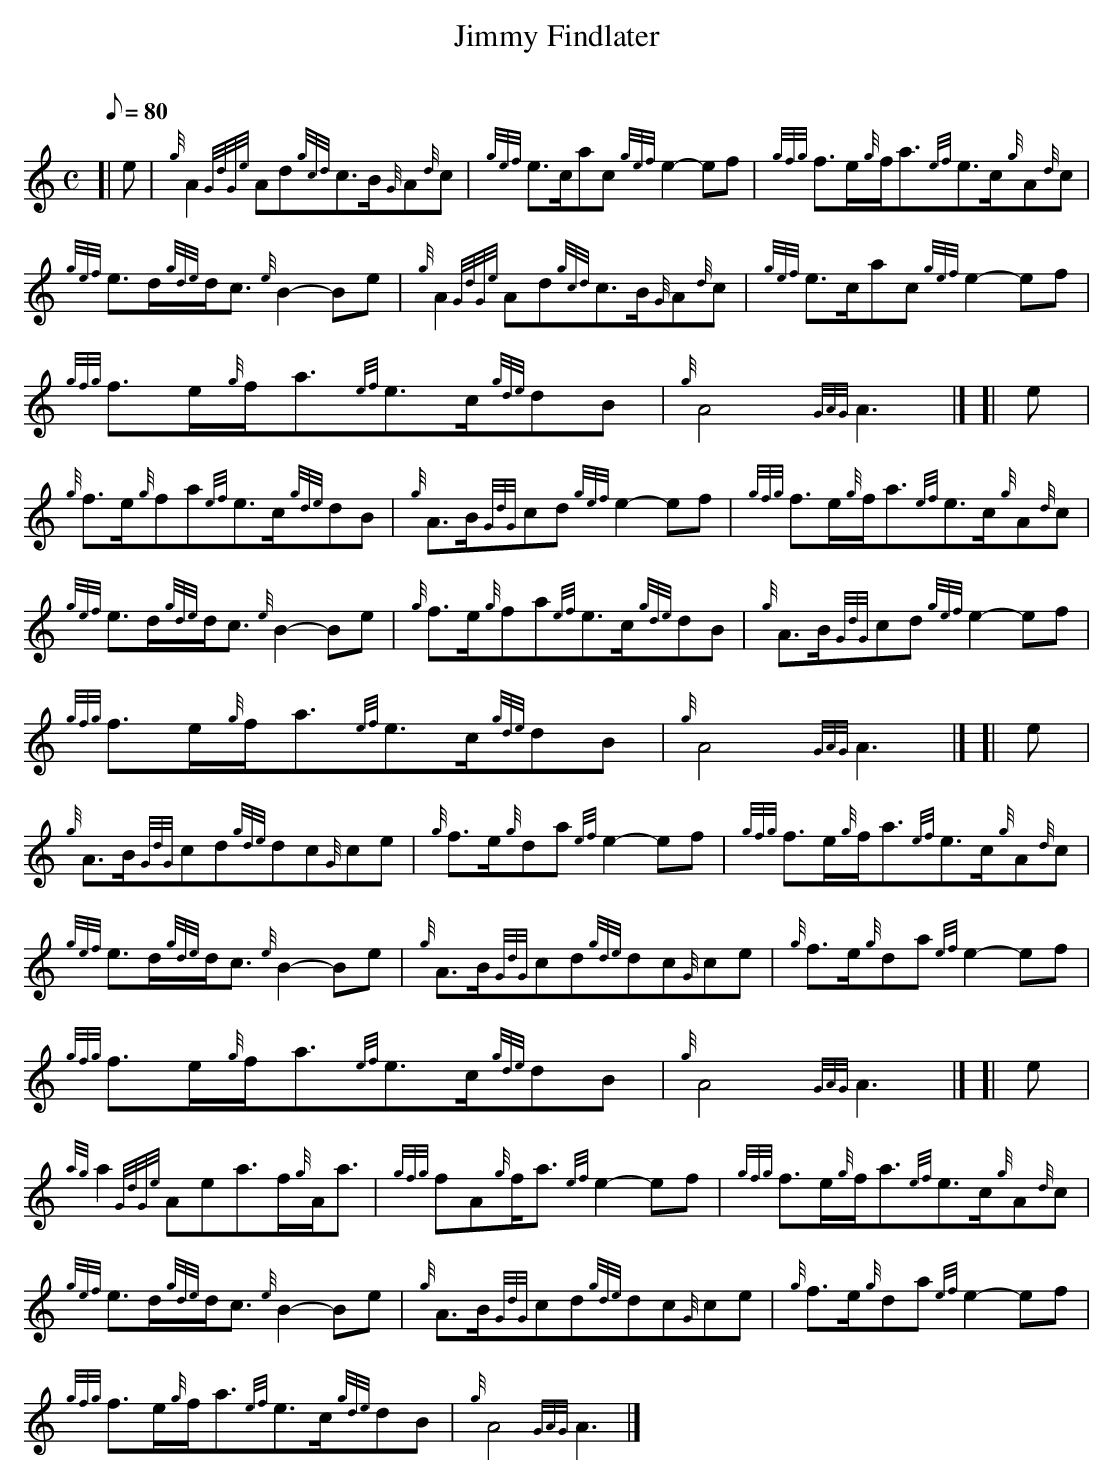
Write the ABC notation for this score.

X:1
T:Jimmy Findlater
M:C
L:1/8
Q:80
C:
K:HP
[| e|
{g}A2{GdGe}Ad{gcd}c3/2B/2{G}A{d}c|
{gef}e3/2c/2ac{gef}e2-ef|
{gfg}f3/2e/2{g}f/2a3/2{ef}e3/2c/2{g}A{d}c|  !
{gef}e3/2d/2{gde}d/2c3/2{e}B2-Be|
{g}A2{GdGe}Ad{gcd}c3/2B/2{G}A{d}c|
{gef}e3/2c/2ac{gef}e2-ef|  !
{gfg}f3/2e/2{g}f/2a3/2{ef}e3/2c/2{gde}dB|
{g}A4{GAG}A3|] [|
e|  !
{g}f3/2e/2{g}fa{ef}e3/2c/2{gde}dB|
{g}A3/2B/2{GdG}cd{gef}e2-ef|
{gfg}f3/2e/2{g}f/2a3/2{ef}e3/2c/2{g}A{d}c|  !
{gef}e3/2d/2{gde}d/2c3/2{e}B2-Be|
{g}f3/2e/2{g}fa{ef}e3/2c/2{gde}dB|
{g}A3/2B/2{GdG}cd{gef}e2-ef|  !
{gfg}f3/2e/2{g}f/2a3/2{ef}e3/2c/2{gde}dB|
{g}A4{GAG}A3|] [|
e|  !
{g}A3/2B/2{GdG}cd{gde}dc{G}ce|
{g}f3/2e/2{g}da{ef}e2-ef|
{gfg}f3/2e/2{g}f/2a3/2{ef}e3/2c/2{g}A{d}c|  !
{gef}e3/2d/2{gde}d/2c3/2{e}B2-Be|
{g}A3/2B/2{GdG}cd{gde}dc{G}ce|
{g}f3/2e/2{g}da{ef}e2-ef|  !
{gfg}f3/2e/2{g}f/2a3/2{ef}e3/2c/2{gde}dB|
{g}A4{GAG}A3|] [|
e|  !
{ag}a2{GdGe}Aea3/2f/2{g}A/2a3/2|
{gfg}fA{g}f/2a3/2{ef}e2-ef|
{gfg}f3/2e/2{g}f/2a3/2{ef}e3/2c/2{g}A{d}c|  !
{gef}e3/2d/2{gde}d/2c3/2{e}B2-Be|
{g}A3/2B/2{GdG}cd{gde}dc{G}ce|
{g}f3/2e/2{g}da{ef}e2-ef|  !
{gfg}f3/2e/2{g}f/2a3/2{ef}e3/2c/2{gde}dB|
{g}A4{GAG}A3|]
